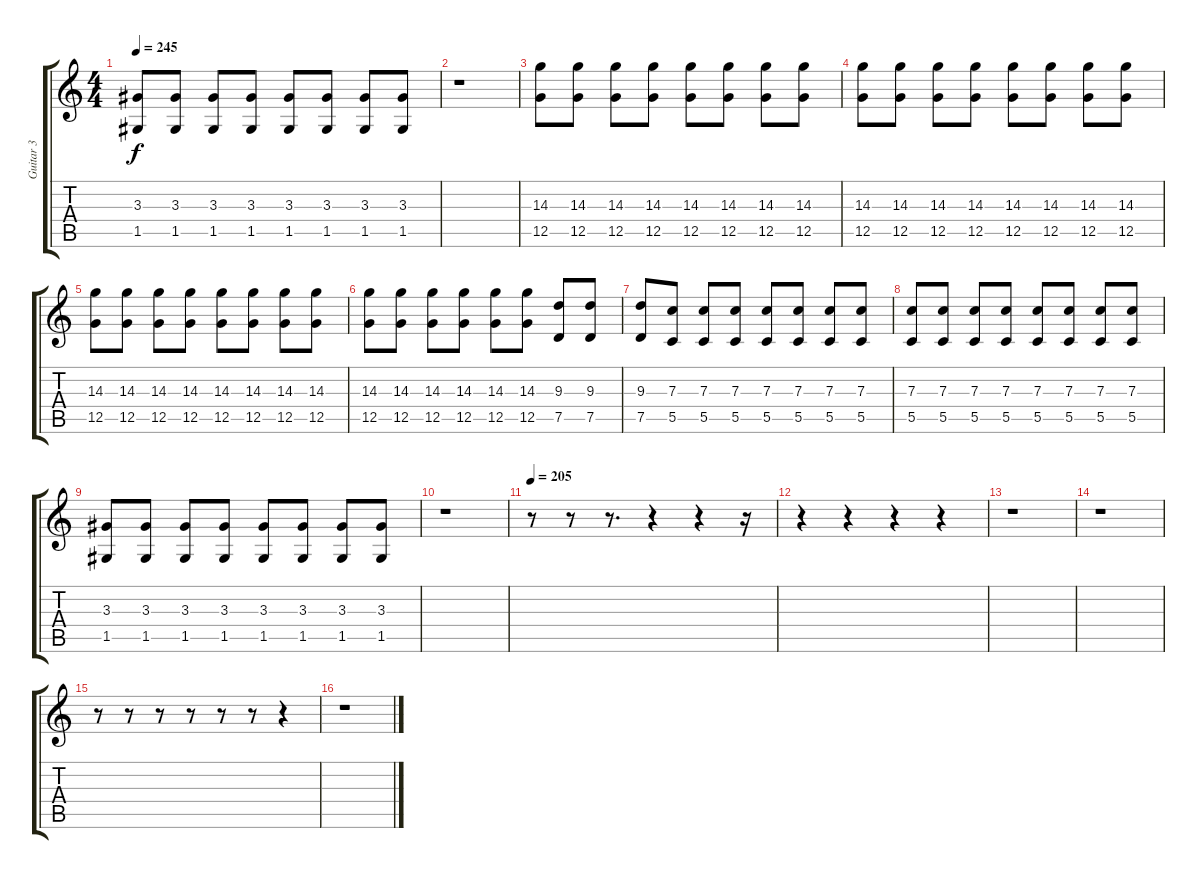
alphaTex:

\track ("Guitar 3" "Guitar 3") {instrument distortionguitar}
\staff {score tabs}
\tuning (D4 A3 F3 C3 G2 C2) {hide}
\ts (4 4)
\tempo 245
\clef g2
\ks c
(3.3 1.5).8{dy f} (3.3 1.5).8 (3.3 1.5).8 (3.3 1.5).8 (3.3 1.5).8 (3.3 1.5).8 (3.3 1.5).8 (3.3 1.5).8 |
r.1 |
(14.3 12.5).8 (14.3 12.5).8 (14.3 12.5).8 (14.3 12.5).8 (14.3 12.5).8 (14.3 12.5).8 (14.3 12.5).8 (14.3 12.5).8 |
(14.3 12.5).8 (14.3 12.5).8 (14.3 12.5).8 (14.3 12.5).8 (14.3 12.5).8 (14.3 12.5).8 (14.3 12.5).8 (14.3 12.5).8 |
(14.3 12.5).8 (14.3 12.5).8 (14.3 12.5).8 (14.3 12.5).8 (14.3 12.5).8 (14.3 12.5).8 (14.3 12.5).8 (14.3 12.5).8 |
(14.3 12.5).8 (14.3 12.5).8 (14.3 12.5).8 (14.3 12.5).8 (14.3 12.5).8 (14.3 12.5).8 (9.3 7.5).8 (9.3 7.5).8 |
(9.3 7.5).8 (7.3 5.5).8 (7.3 5.5).8 (7.3 5.5).8 (7.3 5.5).8 (7.3 5.5).8 (7.3 5.5).8 (7.3 5.5).8 |
(7.3 5.5).8 (7.3 5.5).8 (7.3 5.5).8 (7.3 5.5).8 (7.3 5.5).8 (7.3 5.5).8 (7.3 5.5).8 (7.3 5.5).8 |
(3.3 1.5).8 (3.3 1.5).8 (3.3 1.5).8 (3.3 1.5).8 (3.3 1.5).8 (3.3 1.5).8 (3.3 1.5).8 (3.3 1.5).8 |
r.1 |
\tempo 205
r.8 r.8 r.8{d} r.4 r.4 r.16 |
r.4 r.4 r.4 r.4 |
r.1 |
r.1 |
r.8 r.8 r.8 r.8 r.8 r.8 r.4 |
r.1
